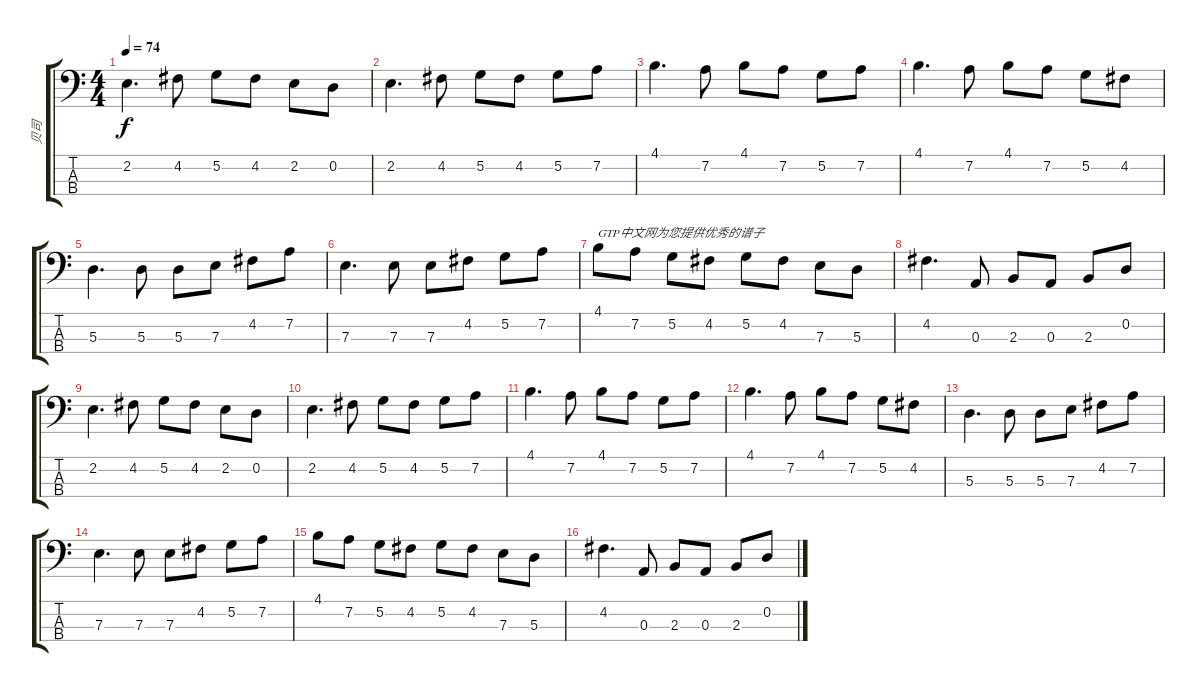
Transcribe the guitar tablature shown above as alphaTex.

\track ("贝司" "贝司") {instrument electricbassfinger}
\staff {score tabs}
\tuning (G2 D2 A1 E1) {hide}
\ts (4 4)
\tempo 74
\clef f4
\ks c
2.2.4{d dy f} 4.2.8 5.2.8 4.2.8 2.2.8 0.2.8 |
2.2.4{d} 4.2.8 5.2.8 4.2.8 5.2.8 7.2.8 |
4.1.4{d} 7.2.8 4.1.8 7.2.8 5.2.8 7.2.8 |
4.1.4{d} 7.2.8 4.1.8 7.2.8 5.2.8 4.2.8 |
5.3.4{d} 5.3.8 5.3.8 7.3.8 4.2.8 7.2.8 |
7.3.4{d} 7.3.8 7.3.8 4.2.8 5.2.8 7.2.8 |
4.1.8{txt "GTP中文网为您提供优秀的谱子"} 7.2.8 5.2.8 4.2.8 5.2.8 4.2.8 7.3.8 5.3.8 |
4.2.4{d} 0.3.8 2.3.8 0.3.8 2.3.8 0.2.8 |
2.2.4{d} 4.2.8 5.2.8 4.2.8 2.2.8 0.2.8 |
2.2.4{d} 4.2.8 5.2.8 4.2.8 5.2.8 7.2.8 |
4.1.4{d} 7.2.8 4.1.8 7.2.8 5.2.8 7.2.8 |
4.1.4{d} 7.2.8 4.1.8 7.2.8 5.2.8 4.2.8 |
5.3.4{d} 5.3.8 5.3.8 7.3.8 4.2.8 7.2.8 |
7.3.4{d} 7.3.8 7.3.8 4.2.8 5.2.8 7.2.8 |
4.1.8 7.2.8 5.2.8 4.2.8 5.2.8 4.2.8 7.3.8 5.3.8 |
4.2.4{d} 0.3.8 2.3.8 0.3.8 2.3.8 0.2.8
